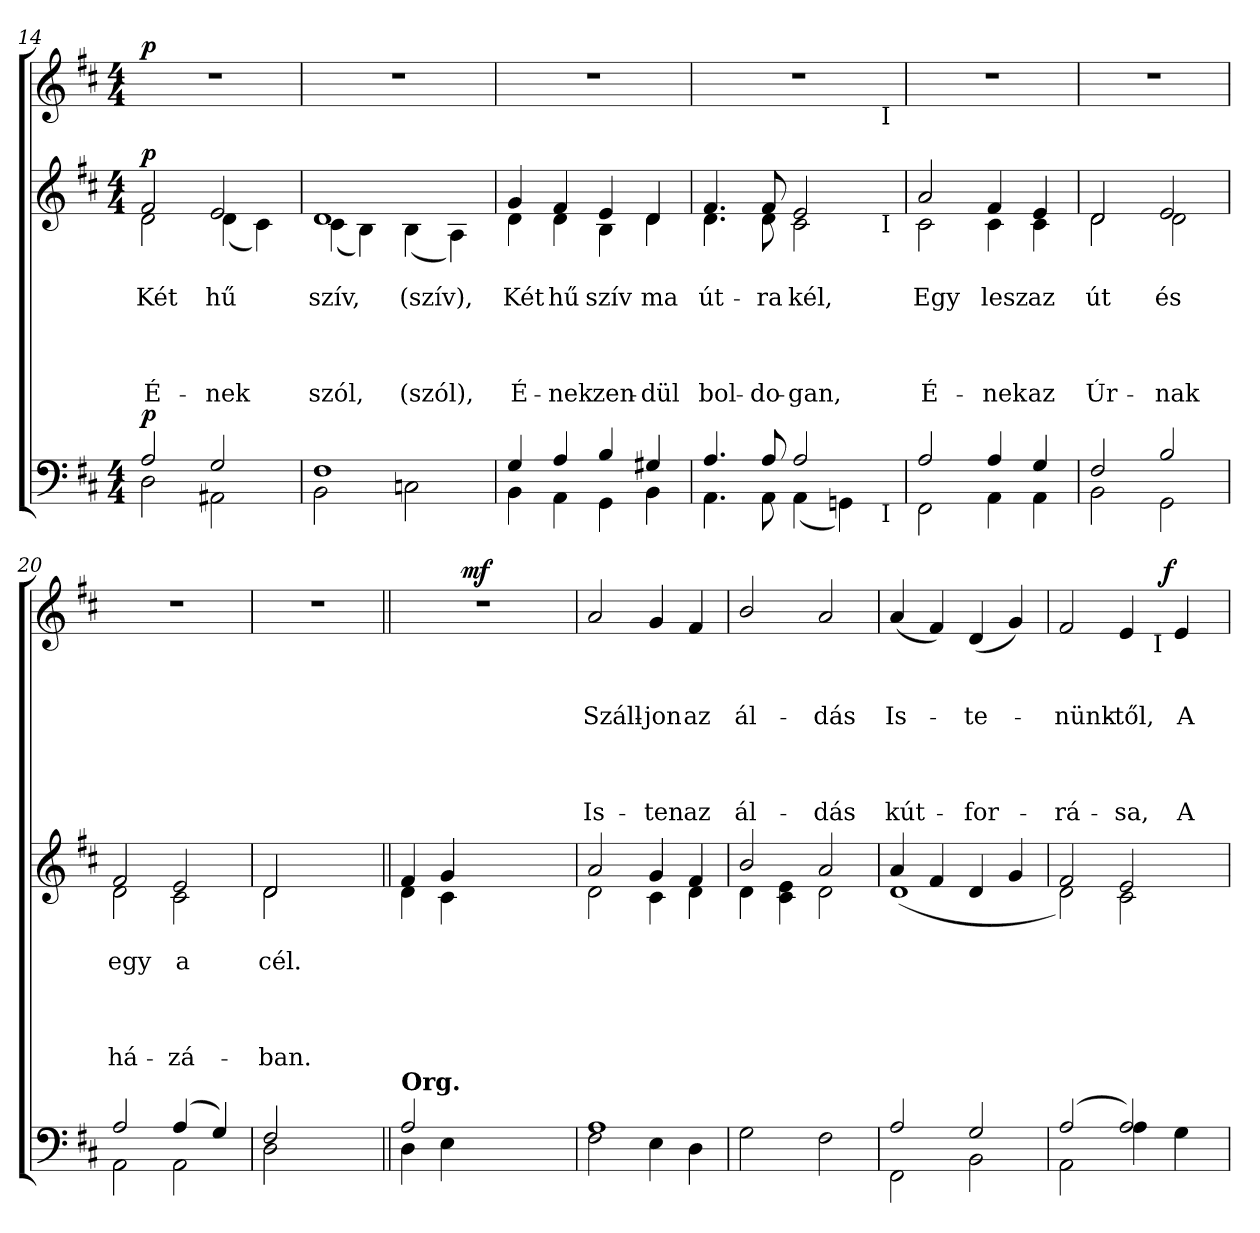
**kern	**dynam	**kern	**text	**text	**text	**text	**text	**text	**dynam	**kern	**text	**text	**text	**text	**text	**text	**text	**dynam
*part3	*part3	*part2	*part2	*part2	*part2	*part2	*part2	*part2	*part2	*part1	*part1	*part1	*part1	*part1	*part1	*part1	*part1	*part1
*staff3	*staff3	*staff2	*staff2	*staff2	*staff2	*staff2	*staff2	*staff2	*staff2	*staff1	*staff1	*staff1	*staff1	*staff1	*staff1	*staff1	*staff1	*staff1
!!LO:LB:g=z
*clefF4	*	*clefG2	*	*	*	*	*	*	*	*clefG2	*	*	*	*	*	*	*	*
*k[f#c#]	*	*k[f#c#]	*	*	*	*	*	*	*	*k[f#c#]	*	*	*	*	*	*	*	*
*b:	*	*b:	*	*	*	*	*	*	*	*b:	*	*	*	*	*	*	*	*
*M4/4	*	*M4/4	*	*	*	*	*	*	*	*M4/4	*	*	*	*	*	*	*	*
=14	=14	=14	=14	=14	=14	=14	=14	=14	=14	=14	=14	=14	=14	=14	=14	=14	=14	=14
*^	*	*^	*	*	*	*	*	*	*	*	*	*	*	*	*	*	*	*
!	!	!LO:DY:a	!	!	!	!LO:LY:b	!	!	!	!LO:LY:b	!LO:DY:a	!	!	!	!	!	!	!	!	!LO:DY:a
2A/	2D\	p	2f#/	2d\	.	Két	.	.	.	É-	p	1r	.	.	.	.	.	.	.	p
!	!	!	!	!	!	!LO:LY:b	!	!	!	!LO:LY:b	!	!	!	!	!	!	!	!	!	!
2G/	2AA#X\	.	2e/	(<4d\	.	hű	.	.	.	-nek	.	.	.	.	.	.	.	.	.	.
.	.	.	.	4c#\)	.	.	.	.	.	.	.	.	.	.	.	.	.	.	.	.
=15	=15	=15	=15	=15	=15	=15	=15	=15	=15	=15	=15	=15	=15	=15	=15	=15	=15	=15	=15	=15
!	!	!	!	!	!	!LO:LY:b	!	!	!	!LO:LY:b	!	!	!	!	!	!	!	!	!	!
1F#	2BB\	.	1d	(<4c#\	.	szív,	.	.	.	szól,	.	1r	.	.	.	.	.	.	.	.
.	.	.	.	4B\)	.	.	.	.	.	.	.	.	.	.	.	.	.	.	.	.
!	!	!	!	!	!	!LO:LY:b	!	!	!	!LO:LY:b	!	!	!	!	!	!	!	!	!	!
.	2Cn\	.	.	(<4B\	.	(szív),	.	.	.	(szól),	.	.	.	.	.	.	.	.	.	.
.	.	.	.	4A\)	.	.	.	.	.	.	.	.	.	.	.	.	.	.	.	.
=16	=16	=16	=16	=16	=16	=16	=16	=16	=16	=16	=16	=16	=16	=16	=16	=16	=16	=16	=16	=16
!	!	!	!	!	!	!LO:LY:b	!	!	!	!LO:LY:b	!	!	!	!	!	!	!	!	!	!
4G/	4BB\	.	4g/	4d\	.	Két	.	.	.	É-	.	1r	.	.	.	.	.	.	.	.
!	!	!	!	!	!	!LO:LY:b	!	!	!	!LO:LY:b	!	!	!	!	!	!	!	!	!	!
4A/	4AA\	.	4f#/	4d\	.	hű	.	.	.	-nek	.	.	.	.	.	.	.	.	.	.
!	!	!	!	!	!	!LO:LY:b	!	!	!	!LO:LY:b	!	!	!	!	!	!	!	!	!	!
4B/	4GG\	.	4e/	4B\	.	szív	.	.	.	zen-	.	.	.	.	.	.	.	.	.	.
!	!	!	!	!	!	!LO:LY:b	!	!	!	!LO:LY:b	!	!	!	!	!	!	!	!	!	!
4G#X/	4BB\	.	4d/	4d\	.	ma	.	.	.	-dül	.	.	.	.	.	.	.	.	.	.
=17	=17	=17	=17	=17	=17	=17	=17	=17	=17	=17	=17	=17	=17	=17	=17	=17	=17	=17	=17	=17
!	!	!	!	!	!	!LO:LY:b	!	!	!	!LO:LY:b	!	!	!	!	!	!	!	!	!	!
*	*^	*	*	*^	*	*	*	*	*	*	*	*^	*	*	*	*	*	*	*	*
4.A/	4.AA\	2ryy	.	4.f#/	4.d\	2ryy	.	út-	.	.	.	bol-	.	1r	2ryy	.	.	.	.	.	.	.	.
!	!	!	!	!	!	!	!	!LO:LY:b	!	!	!	!LO:LY:b	!	!	!	!	!	!	!	!	!	!	!
8A/	8AA\	.	.	8f#/	8d\	.	.	-ra	.	.	.	-do-	.	.	.	.	.	.	.	.	.	.	.
!	!	!	!	!	!	!	!	!LO:LY:b	!	!	!	!LO:LY:b	!	!	!	!	!	!	!	!	!	!	!
2A/	(<4AA\	4ryy	.	2e/	2c#\	4ryy	.	kél,	.	.	.	-gan,	.	.	4ryy	.	.	.	.	.	.	.	.
.	4GGn\)	8ryy	.	.	.	8ryy	.	.	.	.	.	.	.	.	8ryy	.	.	.	.	.	.	.	.
.	.	32ryy	.	.	.	32ryy	.	.	.	.	.	.	.	.	32ryy	.	.	.	.	.	.	.	.
!	!	!	!	!	!	!	!	!	!	!	!	!	!	!	!LO:TX:b:t=I	!	!	!	!	!	!	!	!
!	!	!	!	!	!	!LO:TX:b:t=I	!	!	!	!	!	!	!	!	!	!	!	!	!	!	!	!	!
!	!	!LO:TX:b:t=I	!	!	!	!	!	!	!	!	!	!	!	!	!	!	!	!	!	!	!	!	!
.	.	16.ryy	.	.	.	16.ryy	.	.	.	.	.	.	.	.	16.ryy	.	.	.	.	.	.	.	.
*	*v	*v	*	*	*	*	*	*	*	*	*	*	*	*v	*v	*	*	*	*	*	*	*	*
*	*	*	*	*v	*v	*	*	*	*	*	*	*	*	*	*	*	*	*	*	*	*
!!LO:LB:g=z
=18	=18	=18	=18	=18	=18	=18	=18	=18	=18	=18	=18	=18	=18	=18	=18	=18	=18	=18	=18	=18
*	*^	*	*	*^	*	*	*	*	*	*	*	*^	*	*	*	*	*	*	*	*
!	!	!	!	!	!	!	!	!LO:LY:b	!	!	!	!LO:LY:b	!	!	!	!	!	!	!	!	!	!	!
*	*v	*v	*	*	*	*	*	*	*	*	*	*	*	*v	*v	*	*	*	*	*	*	*	*
*	*	*	*	*v	*v	*	*	*	*	*	*	*	*	*	*	*	*	*	*	*	*
2A/	2FF#\	.	2a/	2c#\	.	Egy	.	.	.	É-	.	1r	.	.	.	.	.	.	.	.
!	!	!	!	!	!	!LO:LY:b	!	!	!	!LO:LY:b	!	!	!	!	!	!	!	!	!	!
4A/	4AA\	.	4f#/	4c#\	.	lesz	.	.	.	-nek	.	.	.	.	.	.	.	.	.	.
!	!	!	!	!	!	!LO:LY:b	!	!	!	!LO:LY:b	!	!	!	!	!	!	!	!	!	!
4G/	4AA\	.	4e/	4c#\	.	az	.	.	.	az	.	.	.	.	.	.	.	.	.	.
=19	=19	=19	=19	=19	=19	=19	=19	=19	=19	=19	=19	=19	=19	=19	=19	=19	=19	=19	=19	=19
!	!	!	!	!	!	!LO:LY:b	!	!	!	!LO:LY:b	!	!	!	!	!	!	!	!	!	!
2F#/	2BB\	.	2d/	2d\	.	út	.	.	.	Úr-	.	1r	.	.	.	.	.	.	.	.
!	!	!	!	!	!	!LO:LY:b	!	!	!	!LO:LY:b	!	!	!	!	!	!	!	!	!	!
2B/	2GG\	.	2e/	2d\	.	és	.	.	.	-nak	.	.	.	.	.	.	.	.	.	.
=20	=20	=20	=20	=20	=20	=20	=20	=20	=20	=20	=20	=20	=20	=20	=20	=20	=20	=20	=20	=20
!	!	!	!	!	!	!LO:LY:b	!	!	!	!LO:LY:b	!	!	!	!	!	!	!	!	!	!
2A/	2AA\	.	2f#/	2d\	.	egy	.	.	.	há-	.	1r	.	.	.	.	.	.	.	.
!	!	!	!	!	!	!LO:LY:b	!	!	!	!LO:LY:b	!	!	!	!	!	!	!	!	!	!
(>4A/	2AA\	.	2e/	2c#\	.	a	.	.	.	-zá-	.	.	.	.	.	.	.	.	.	.
4G/)	.	.	.	.	.	.	.	.	.	.	.	.	.	.	.	.	.	.	.	.
=21	=21	=21	=21	=21	=21	=21	=21	=21	=21	=21	=21	=21	=21	=21	=21	=21	=21	=21	=21	=21
!	!	!	!	!	!	!LO:LY:b	!	!	!	!LO:LY:b	!	!	!	!	!	!	!	!	!	!
2F#/	2D\	.	2d/	2d\	.	cél.	.	.	.	-ban.	.	1r	.	.	.	.	.	.	.	.
2ryy	2ryy	.	2ryy	2ryy	.	.	.	.	.	.	.	.	.	.	.	.	.	.	.	.
!!LO:PB:g=z
=22||	=22||	=22||	=22||	=22||	=22||	=22||	=22||	=22||	=22||	=22||	=22||	=22||	=22||	=22||	=22||	=22||	=22||	=22||	=22||	=22||
*	*	*	*	*	*	*	*	*	*	*	*	*^	*	*	*	*	*	*	*	*
!LO:TX:a:B:t=Org.	!	!	!	!	!	!	!	!	!	!	!	!	!	!	!	!	!	!	!	!	!
2A/	4D\	.	4f#/	4d\	.	.	.	.	.	.	.	1r	4ryy	.	.	.	.	.	.	.	.
.	4E\	.	4g/	4c#\	.	.	.	.	.	.	.	.	16.ryy	.	.	.	.	.	.	.	.
!	!	!	!	!	!	!	!	!	!	!	!	!	!	!	!	!	!	!	!	!	!LO:DY:a
.	.	.	.	.	.	.	.	.	.	.	.	.	2ryy	.	.	.	.	.	.	.	mf
2ryy	2ryy	.	2ryy	2ryy	.	.	.	.	.	.	.	.	.	.	.	.	.	.	.	.	.
.	.	.	.	.	.	.	.	.	.	.	.	.	8ryy	.	.	.	.	.	.	.	.
.	.	.	.	.	.	.	.	.	.	.	.	.	32ryy	.	.	.	.	.	.	.	.
*	*	*	*	*	*	*	*	*	*	*	*	*v	*v	*	*	*	*	*	*	*	*
=23	=23	=23	=23	=23	=23	=23	=23	=23	=23	=23	=23	=23	=23	=23	=23	=23	=23	=23	=23	=23
*	*	*	*	*	*	*	*	*	*	*	*	*^	*	*	*	*	*	*	*	*
!	!	!	!	!	!	!	!	!	!	!	!	!	!	!	!	!LO:LY:b	!	!	!	!LO:LY:b	!
*	*	*	*	*	*	*	*	*	*	*	*	*v	*v	*	*	*	*	*	*	*	*
1A	2F#\	.	2a/	2d\	.	.	.	.	.	.	.	2a/	.	.	Száll-	.	.	.	Is-	.
!	!	!	!	!	!	!	!	!	!	!	!	!	!	!	!LO:LY:b	!	!	!	!LO:LY:b	!
.	4E\	.	4g/	4c#\	.	.	.	.	.	.	.	4g/	.	.	-jon	.	.	.	-ten	.
!	!	!	!	!	!	!	!	!	!	!	!	!	!	!	!LO:LY:b	!	!	!	!LO:LY:b	!
.	4D\	.	4f#/	4d\	.	.	.	.	.	.	.	4f#/	.	.	az	.	.	.	az	.
*v	*v	*	*	*	*	*	*	*	*	*	*	*	*	*	*	*	*	*	*	*
=24	=24	=24	=24	=24	=24	=24	=24	=24	=24	=24	=24	=24	=24	=24	=24	=24	=24	=24	=24
*^	*	*	*	*	*	*	*	*	*	*	*	*	*	*	*	*	*	*	*
!	!	!	!	!	!	!	!	!	!	!	!	!	!	!	!LO:LY:b	!	!	!	!LO:LY:b	!
*v	*v	*	*	*	*	*	*	*	*	*	*	*	*	*	*	*	*	*	*	*
2G\	.	2b/	4d\	.	.	.	.	.	.	.	2b/	.	.	ál-	.	.	.	ál-	.
.	.	.	4c#\ 4e\	.	.	.	.	.	.	.	.	.	.	.	.	.	.	.	.
!	!	!	!	!	!	!	!	!	!	!	!	!	!	!LO:LY:b	!	!	!	!LO:LY:b	!
2F#\	.	2a/	2d\	.	.	.	.	.	.	.	2a/	.	.	-dás	.	.	.	-dás	.
=25	=25	=25	=25	=25	=25	=25	=25	=25	=25	=25	=25	=25	=25	=25	=25	=25	=25	=25	=25
*^	*	*	*	*	*	*	*	*	*	*	*	*	*	*	*	*	*	*	*
!	!	!	!	!	!	!	!	!	!	!	!	!	!	!	!LO:LY:b	!	!	!	!LO:LY:b	!
2A/	2FF#\	.	4a/	(<1d	.	.	.	.	.	.	.	(4a/	.	.	Is-	.	.	.	kút-	.
.	.	.	4f#/	.	.	.	.	.	.	.	.	4f#/)	.	.	.	.	.	.	.	.
!	!	!	!	!	!	!	!	!	!	!	!	!	!	!	!LO:LY:b	!	!	!	!LO:LY:b	!
2G/	2BB\	.	4d/	.	.	.	.	.	.	.	.	(4d/	.	.	-te-	.	.	.	-for-	.
.	.	.	4g/	.	.	.	.	.	.	.	.	4g/)	.	.	.	.	.	.	.	.
=26	=26	=26	=26	=26	=26	=26	=26	=26	=26	=26	=26	=26	=26	=26	=26	=26	=26	=26	=26	=26
!	!	!	!	!	!	!	!	!	!	!	!	!	!	!	!LO:LY:b	!	!	!	!LO:LY:b	!
*	*	*	*	*	*	*	*	*	*	*	*	*^	*	*	*	*	*	*	*	*
*	*	*	*	*	*	*	*	*	*	*	*	*	*^	*	*	*	*	*	*	*	*
(2A/	2AA\	.	2f#/	2d\)	.	.	.	.	.	.	.	2f#/	2ryy	2ryy	.	.	-nünk-	.	.	.	-rá-	.
!	!	!	!	!	!	!	!	!	!	!	!	!	!	!	!	!	!LO:LY:b	!	!	!	!LO:LY:b	!
2A/)	4A\	.	2e/	2c#\	.	.	.	.	.	.	.	4e/	8..ryy	8.ryy	.	.	-től,	.	.	.	-sa,	.
!	!	!	!	!	!	!	!	!	!	!	!	!	!	!LO:TX:b:t=I	!	!	!	!	!	!	!	!
.	.	.	.	.	.	.	.	.	.	.	.	.	.	4ryy	.	.	.	.	.	.	.	.
!	!	!	!	!	!	!	!	!	!	!	!	!	!	!	!	!	!	!	!	!	!	!LO:DY:a
.	.	.	.	.	.	.	.	.	.	.	.	.	4ryy	.	.	.	.	.	.	.	.	f
!	!	!	!	!	!	!	!	!	!	!	!	!	!	!	!	!	!LO:LY:b	!	!	!	!LO:LY:b	!
.	4G\	.	.	.	.	.	.	.	.	.	.	4e/	.	.	.	.	A	.	.	.	A	.
.	.	.	.	.	.	.	.	.	.	.	.	.	.	16ryy	.	.	.	.	.	.	.	.
.	.	.	.	.	.	.	.	.	.	.	.	.	32ryy	.	.	.	.	.	.	.	.	.
*v	*v	*	*	*	*	*	*	*	*	*	*	*v	*v	*v	*	*	*	*	*	*	*	*
*	*	*v	*v	*	*	*	*	*	*	*	*	*	*	*	*	*	*	*	*
=	=	=	=	=	=	=	=	=	=	=	=	=	=	=	=	=	=	=
*-	*-	*-	*-	*-	*-	*-	*-	*-	*-	*-	*-	*-	*-	*-	*-	*-	*-	*-
